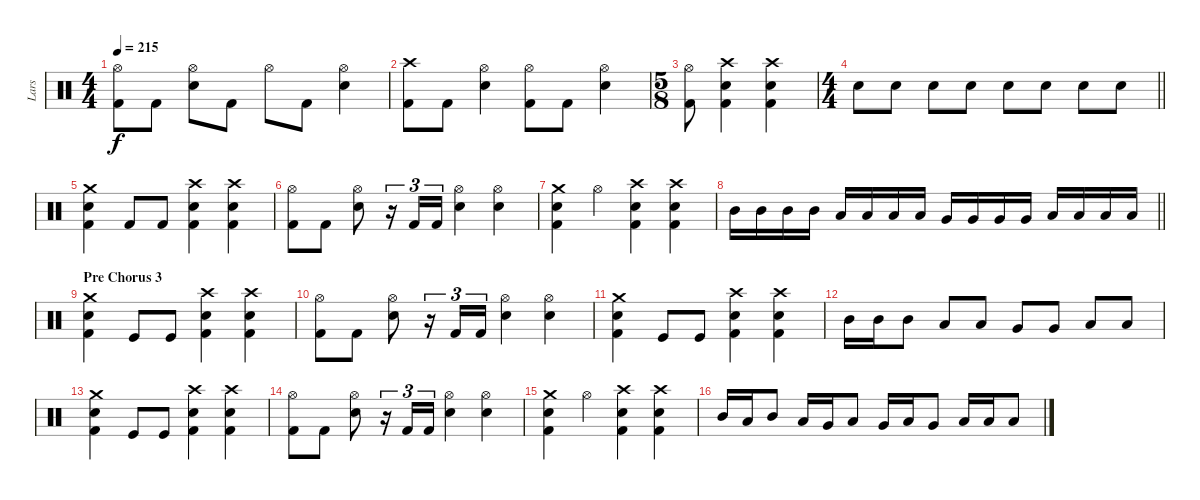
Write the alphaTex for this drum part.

\track ("Lars" "Lars") {instrument percussion}
\staff {score}
\articulation defaults
\ts (4 4)
\tempo 215
\clef neutral
\ks c
("Hi-Hat (open)" "Kick (hit) 2").8{dy f} "Kick (hit) 2".8 ("Hi-Hat (open)" "Snare (hit) 2").8 "Kick (hit) 2".8 "Hi-Hat (open)".8 "Kick (hit) 2".8 ("Hi-Hat (open)" "Snare (hit) 2").4 |
("Crash high (hit)" "Kick (hit) 2").8 "Kick (hit) 2".8 ("Hi-Hat (open)" "Snare (hit) 2").4 ("Hi-Hat (open)" "Kick (hit) 2").8 "Kick (hit) 2".8 ("Hi-Hat (open)" "Snare (hit) 2").4 |
\ts (5 8)
("Hi-Hat (open)" "Kick (hit) 2").8 ("Crash high (hit)" "Snare (hit) 2" "Kick (hit) 2").4 ("Crash high (hit)" "Snare (hit) 2" "Kick (hit) 2").4 |
\ts (4 4)
\barLineRight lightlight "Electric Snare (hit)".8 "Electric Snare (hit)".8 "Electric Snare (hit)".8 "Electric Snare (hit)".8 "Electric Snare (hit)".8 "Electric Snare (hit)".8 "Electric Snare (hit)".8 "Electric Snare (hit)".8
|
("Crash medium (hit)" "Snare (hit) 2" "Kick (hit) 2").4 "Kick (hit) 2".8 "Kick (hit) 2".8 ("Crash high (hit)" "Snare (hit) 2" "Kick (hit) 2").4 ("Crash high (hit)" "Snare (hit) 2" "Kick (hit) 2").4 |
("Hi-Hat (open)" "Kick (hit) 2").8 "Kick (hit) 2".8 ("Hi-Hat (open)" "Snare (hit) 2").8 r.16{tu (3 2)} "Kick (hit) 2".16{tu (3 2)} "Kick (hit) 2".16{tu (3 2)} ("Hi-Hat (open)" "Snare (hit) 2").4 ("Hi-Hat (open)" "Snare (hit) 2").4 |
("Crash medium (hit)" "Snare (hit) 2" "Kick (hit) 2").4 "Hi-Hat (open)".4 ("Crash high (hit)" "Snare (hit) 2" "Kick (hit) 2").4 ("Crash high (hit)" "Snare (hit) 2" "Kick (hit) 2").4 |
\barLineRight lightlight "Mid Tom (hit)".16 "Mid Tom (hit)".16 "Mid Tom (hit)".16 "Mid Tom (hit)".16 "Low Tom (hit)".16 "Low Tom (hit)".16 "Low Tom (hit)".16 "Low Tom (hit)".16 "Very Low Tom (hit)".16 "Very Low Tom (hit)".16 "Very Low Tom (hit)".16 "Very Low Tom (hit)".16 "Low Floor Tom (hit)".16 "Low Floor Tom (hit)".16 "Low Floor Tom (hit)".16 "Low Floor Tom (hit)".16
|
\section ("" "Pre Chorus 3")
("Crash medium (hit)" "Snare (hit) 2" "Kick (hit) 2").4 "Kick (hit)".8 "Kick (hit)".8 ("Crash high (hit)" "Snare (hit) 2" "Kick (hit) 2").4 ("Crash high (hit)" "Snare (hit) 2" "Kick (hit) 2").4 |
("Hi-Hat (open)" "Kick (hit) 2").8 "Kick (hit) 2".8 ("Hi-Hat (open)" "Snare (hit) 2").8 r.16{tu (3 2)} "Kick (hit) 2".16{tu (3 2)} "Kick (hit) 2".16{tu (3 2)} ("Hi-Hat (open)" "Snare (hit) 2").4 ("Hi-Hat (open)" "Snare (hit) 2").4 |
("Crash medium (hit)" "Snare (hit) 2" "Kick (hit) 2").4 "Kick (hit)".8 "Kick (hit)".8 ("Crash high (hit)" "Snare (hit) 2" "Kick (hit) 2").4 ("Crash high (hit)" "Snare (hit) 2" "Kick (hit) 2").4 |
"Mid Tom (hit)".16 "Mid Tom (hit)".16 "Mid Tom (hit)".8 "Low Tom (hit)".8 "Low Tom (hit)".8 "Very Low Tom (hit)".8 "Very Low Tom (hit)".8 "Low Floor Tom (hit)".8 "Low Floor Tom (hit)".8 |
("Crash medium (hit)" "Snare (hit) 2" "Kick (hit) 2").4 "Kick (hit)".8 "Kick (hit)".8 ("Crash high (hit)" "Snare (hit) 2" "Kick (hit) 2").4 ("Crash high (hit)" "Snare (hit) 2" "Kick (hit) 2").4 |
("Hi-Hat (open)" "Kick (hit) 2").8 "Kick (hit) 2".8 ("Hi-Hat (open)" "Snare (hit) 2").8 r.16{tu (3 2)} "Kick (hit) 2".16{tu (3 2)} "Kick (hit) 2".16{tu (3 2)} ("Hi-Hat (open)" "Snare (hit) 2").4 ("Hi-Hat (open)" "Snare (hit) 2").4 |
("Crash medium (hit)" "Snare (hit) 2" "Kick (hit) 2").4 "Hi-Hat (open)".4 ("Crash high (hit)" "Snare (hit) 2" "Kick (hit) 2").4 ("Crash high (hit)" "Snare (hit) 2" "Kick (hit) 2").4 |
"Mid Tom (hit)".16 "Low Tom (hit)".16 "Mid Tom (hit)".8 "Low Tom (hit)".16 "Very Low Tom (hit)".16 "Low Tom (hit)".8 "Very Low Tom (hit)".16 "Low Floor Tom (hit)".16 "Very Low Tom (hit)".8 "Low Floor Tom (hit)".16 "Low Floor Tom (hit)".16 "Low Floor Tom (hit)".8
